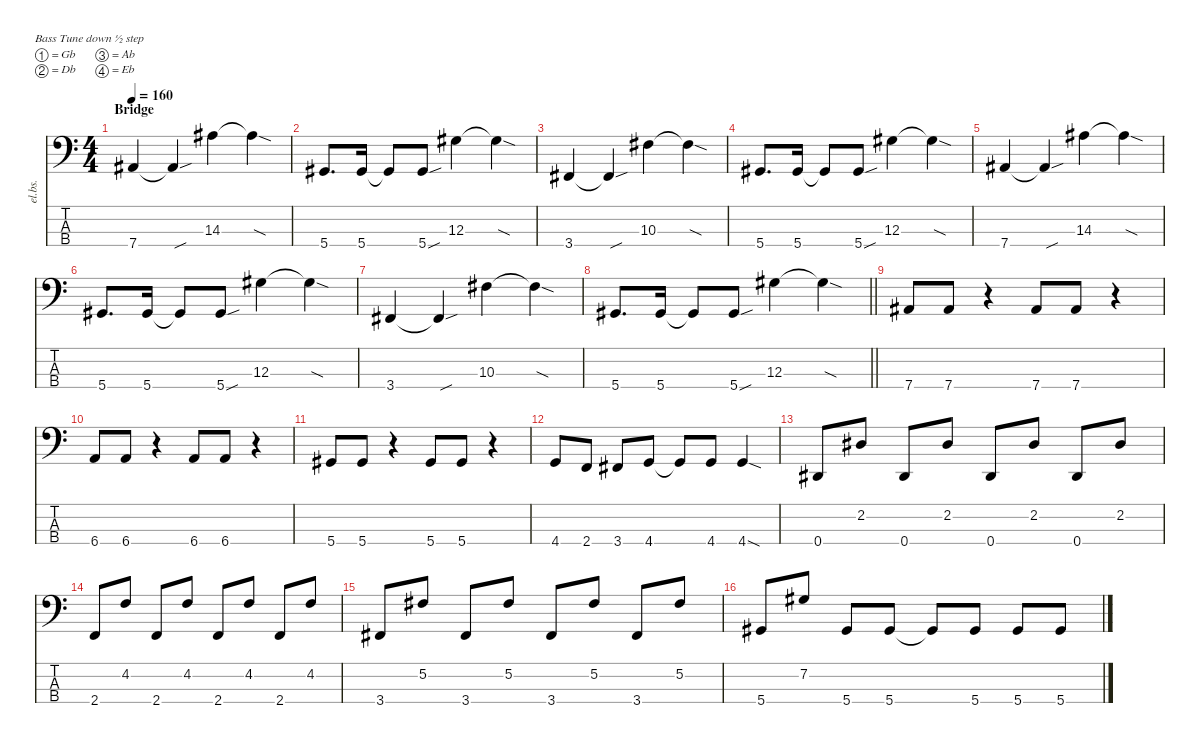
\defaultSystemsLayout 4
\hideDynamics
\bracketExtendMode nobrackets
\track ("Electric Bass" "el.bs.") {mute instrument electricbassfinger}
\staff {score tabs}
\tuning (Gb2 Db2 Ab1 Eb1)
\ts (4 4)
\section ("" "Bridge")
\tempo 160
\clef f4
\ks c
7.4{acc #}.4{dy mf beam Up} 7.4{sou t acc #}.4{beam Up} 14.3{acc #}.4{beam Down} 14.3{sod t acc #}.4{beam Down} |
5.4{acc #}.8{d beam Up} 5.4{acc #}.16{beam Up} 5.4{t acc #}.8{beam Up} 5.4{sou acc #}.8{beam Up} 12.3{acc #}.4{beam Down} 12.3{sod t acc #}.4{beam Down} |
3.4{acc #}.4{beam Up} 3.4{sou t acc #}.4{beam Up} 10.3{acc #}.4{beam Down} 10.3{sod t acc #}.4{beam Down} |
5.4{acc #}.8{d beam Up} 5.4{acc #}.16{beam Up} 5.4{t acc #}.8{beam Up} 5.4{sou acc #}.8{beam Up} 12.3{acc #}.4{beam Down} 12.3{sod t acc #}.4{beam Down} |
7.4{acc #}.4{beam Up} 7.4{sou t acc #}.4{beam Up} 14.3{acc #}.4{beam Down} 14.3{sod t acc #}.4{beam Down} |
5.4{acc #}.8{d beam Up} 5.4{acc #}.16{beam Up} 5.4{t acc #}.8{beam Up} 5.4{sou acc #}.8{beam Up} 12.3{acc #}.4{beam Down} 12.3{sod t acc #}.4{beam Down} |
3.4{acc #}.4{beam Up} 3.4{sou t acc #}.4{beam Up} 10.3{acc #}.4{beam Down} 10.3{sod t acc #}.4{beam Down} |
\barLineRight lightlight
5.4{acc #}.8{d beam Up} 5.4{acc #}.16{beam Up} 5.4{t acc #}.8{beam Up} 5.4{sou acc #}.8{beam Up} 12.3{acc #}.4{beam Down} 12.3{sod t acc #}.4{beam Down} |
7.4{acc #}.8{beam Up} 7.4{acc #}.8{beam Up} r.4{beam Down} 7.4{acc #}.8{beam Up} 7.4{acc #}.8{beam Up} r.4{beam Down} |
6.4.8{beam Up} 6.4.8{beam Up} r.4{beam Down} 6.4.8{beam Up} 6.4.8{beam Up} r.4{beam Down} |
5.4{acc #}.8{beam Up} 5.4{acc #}.8{beam Up} r.4{beam Down} 5.4{acc #}.8{beam Up} 5.4{acc #}.8{beam Up} r.4{beam Down} |
4.4.8{beam Up} 2.4.8{beam Up} 3.4{acc #}.8{beam Up} 4.4.8{beam Up} 4.4{t}.8{beam Up} 4.4.8{beam Up} 4.4{sod}.4{beam Up} |
0.4{acc #}.8{beam Up} 2.2{acc #}.8{beam Up} 0.4{acc #}.8{beam Up} 2.2{acc #}.8{beam Up} 0.4{acc #}.8{beam Up} 2.2{acc #}.8{beam Up} 0.4{acc #}.8{beam Up} 2.2{acc #}.8{beam Up} |
2.4.8{beam Up} 4.2.8{beam Up} 2.4.8{beam Up} 4.2.8{beam Up} 2.4.8{beam Up} 4.2.8{beam Up} 2.4.8{beam Up} 4.2.8{beam Up} |
3.4{acc #}.8{beam Up} 5.2{acc #}.8{beam Up} 3.4{acc #}.8{beam Up} 5.2{acc #}.8{beam Up} 3.4{acc #}.8{beam Up} 5.2{acc #}.8{beam Up} 3.4{acc #}.8{beam Up} 5.2{acc #}.8{beam Up} |
5.4{acc #}.8{beam Up} 7.2{acc #}.8{beam Up} 5.4{acc #}.8{beam Up} 5.4{acc #}.8{beam Up} 5.4{t acc #}.8{beam Up} 5.4{acc #}.8{beam Up} 5.4{acc #}.8{beam Up} 5.4{acc #}.8{beam Up}
